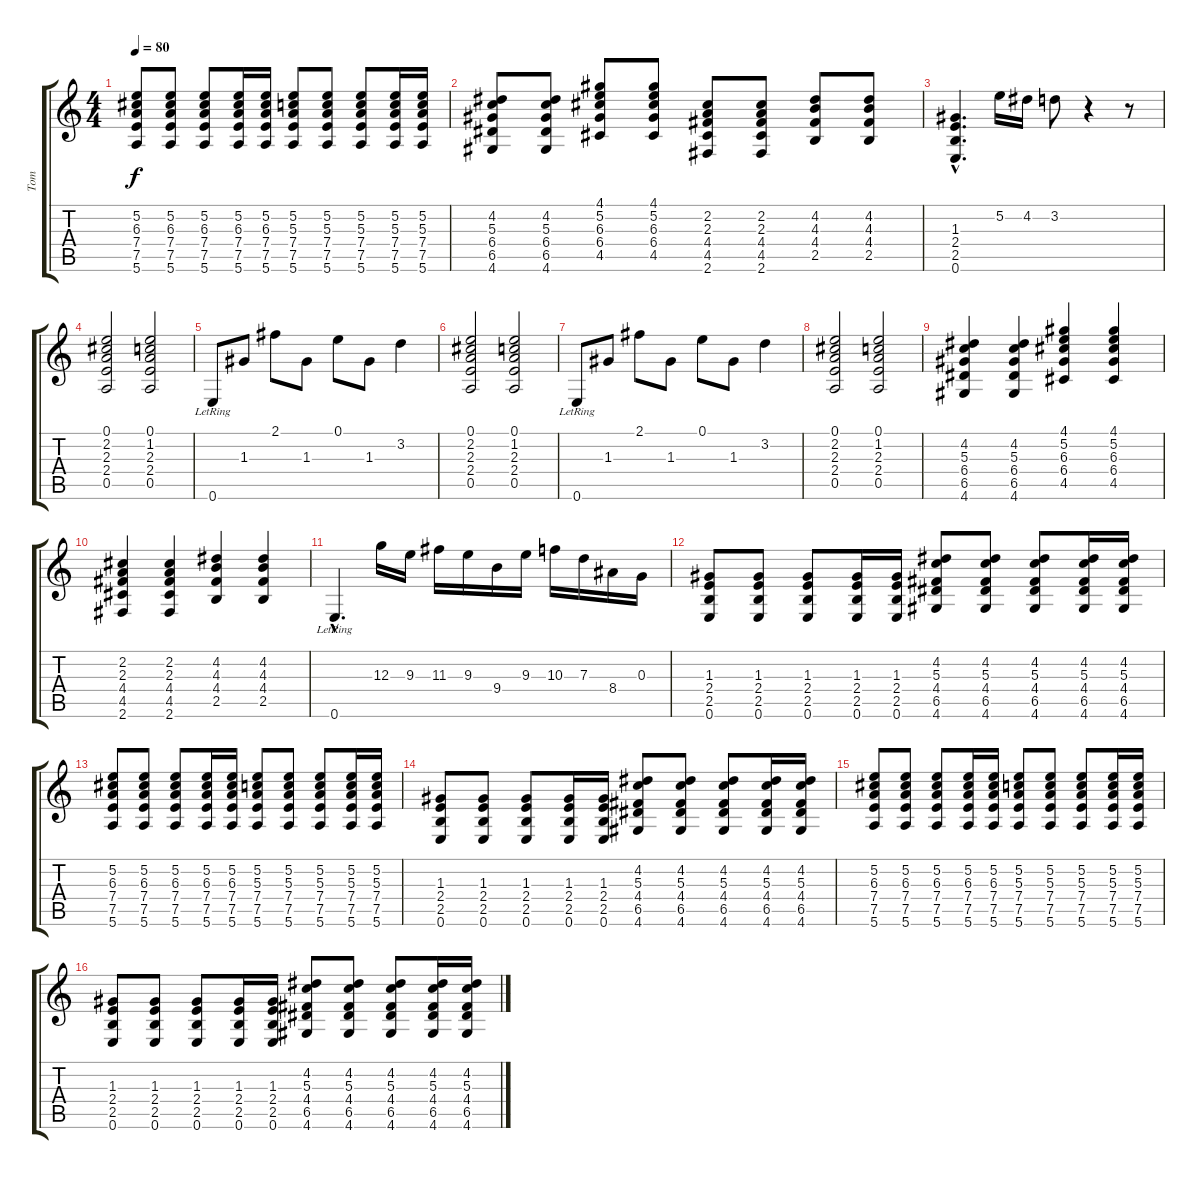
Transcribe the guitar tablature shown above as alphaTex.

\track ("Tom" "Tom") {instrument acousticguitarsteel}
\staff {score tabs}
\tuning (E4 B3 G3 D3 A2 E2) {hide}
\ts (4 4)
\tempo 80
\clef g2
\ks c
(5.2 6.3 7.4 7.5 5.6).8{dy f} (5.2 6.3 7.4 7.5 5.6).8 (5.2 6.3 7.4 7.5 5.6).8 (5.2 6.3 7.4 7.5 5.6).16 (5.2 6.3 7.4 7.5 5.6).16 (5.2 5.3 7.4 7.5 5.6).8 (5.2 5.3 7.4 7.5 5.6).8 (5.2 5.3 7.4 7.5 5.6).8 (5.2 5.3 7.4 7.5 5.6).16 (5.2 5.3 7.4 7.5 5.6).16 |
(4.2 5.3 6.4 6.5 4.6).8 (4.2 5.3 6.4 6.5 4.6).8 (4.1 5.2 6.3 6.4 4.5).8 (4.1 5.2 6.3 6.4 4.5).8 (2.2 2.3 4.4 4.5 2.6).8 (2.2 2.3 4.4 4.5 2.6).8 (4.2 4.3 4.4 2.5).8 (4.2 4.3 4.4 2.5).8 |
(1.3{hac} 2.4{hac} 2.5{hac} 0.6{hac}).4{d} 5.2.16 4.2.16 3.2.8 r.4 r.8 |
(0.1 2.2 2.3 2.4 0.5).2 (0.1 1.2 2.3 2.4 0.5).2 |
0.6{lr}.8 1.3.8 2.1.8 1.3.8 0.1.8 1.3.8 3.2.4 |
(0.1 2.2 2.3 2.4 0.5).2 (0.1 1.2 2.3 2.4 0.5).2 |
0.6{lr}.8 1.3.8 2.1.8 1.3.8 0.1.8 1.3.8 3.2.4 |
(0.1 2.2 2.3 2.4 0.5).2 (0.1 1.2 2.3 2.4 0.5).2 |
(4.2 5.3 6.4 6.5 4.6).4 (4.2 5.3 6.4 6.5 4.6).4 (4.1 5.2 6.3 6.4 4.5).4 (4.1 5.2 6.3 6.4 4.5).4 |
(2.2 2.3 4.4 4.5 2.6).4 (2.2 2.3 4.4 4.5 2.6).4 (4.2 4.3 4.4 2.5).4 (4.2 4.3 4.4 2.5).4 |
0.6{hac lr}.4{d} 12.3.16 9.3.16 11.3.16 9.3.16 9.4.16 9.3.16 10.3.16 7.3.16 8.4.16 0.3.16 |
(1.3 2.4 2.5 0.6).8 (1.3 2.4 2.5 0.6).8 (1.3 2.4 2.5 0.6).8 (1.3 2.4 2.5 0.6).16 (1.3 2.4 2.5 0.6).16 (4.2 5.3 4.4 6.5 4.6).8 (4.2 5.3 4.4 6.5 4.6).8 (4.2 5.3 4.4 6.5 4.6).8 (4.2 5.3 4.4 6.5 4.6).16 (4.2 5.3 4.4 6.5 4.6).16 |
(5.2 6.3 7.4 7.5 5.6).8 (5.2 6.3 7.4 7.5 5.6).8 (5.2 6.3 7.4 7.5 5.6).8 (5.2 6.3 7.4 7.5 5.6).16 (5.2 6.3 7.4 7.5 5.6).16 (5.2 5.3 7.4 7.5 5.6).8 (5.2 5.3 7.4 7.5 5.6).8 (5.2 5.3 7.4 7.5 5.6).8 (5.2 5.3 7.4 7.5 5.6).16 (5.2 5.3 7.4 7.5 5.6).16 |
(1.3 2.4 2.5 0.6).8 (1.3 2.4 2.5 0.6).8 (1.3 2.4 2.5 0.6).8 (1.3 2.4 2.5 0.6).16 (1.3 2.4 2.5 0.6).16 (4.2 5.3 4.4 6.5 4.6).8 (4.2 5.3 4.4 6.5 4.6).8 (4.2 5.3 4.4 6.5 4.6).8 (4.2 5.3 4.4 6.5 4.6).16 (4.2 5.3 4.4 6.5 4.6).16 |
(5.2 6.3 7.4 7.5 5.6).8 (5.2 6.3 7.4 7.5 5.6).8 (5.2 6.3 7.4 7.5 5.6).8 (5.2 6.3 7.4 7.5 5.6).16 (5.2 6.3 7.4 7.5 5.6).16 (5.2 5.3 7.4 7.5 5.6).8 (5.2 5.3 7.4 7.5 5.6).8 (5.2 5.3 7.4 7.5 5.6).8 (5.2 5.3 7.4 7.5 5.6).16 (5.2 5.3 7.4 7.5 5.6).16 |
(1.3 2.4 2.5 0.6).8 (1.3 2.4 2.5 0.6).8 (1.3 2.4 2.5 0.6).8 (1.3 2.4 2.5 0.6).16 (1.3 2.4 2.5 0.6).16 (4.2 5.3 4.4 6.5 4.6).8 (4.2 5.3 4.4 6.5 4.6).8 (4.2 5.3 4.4 6.5 4.6).8 (4.2 5.3 4.4 6.5 4.6).16 (4.2 5.3 4.4 6.5 4.6).16
